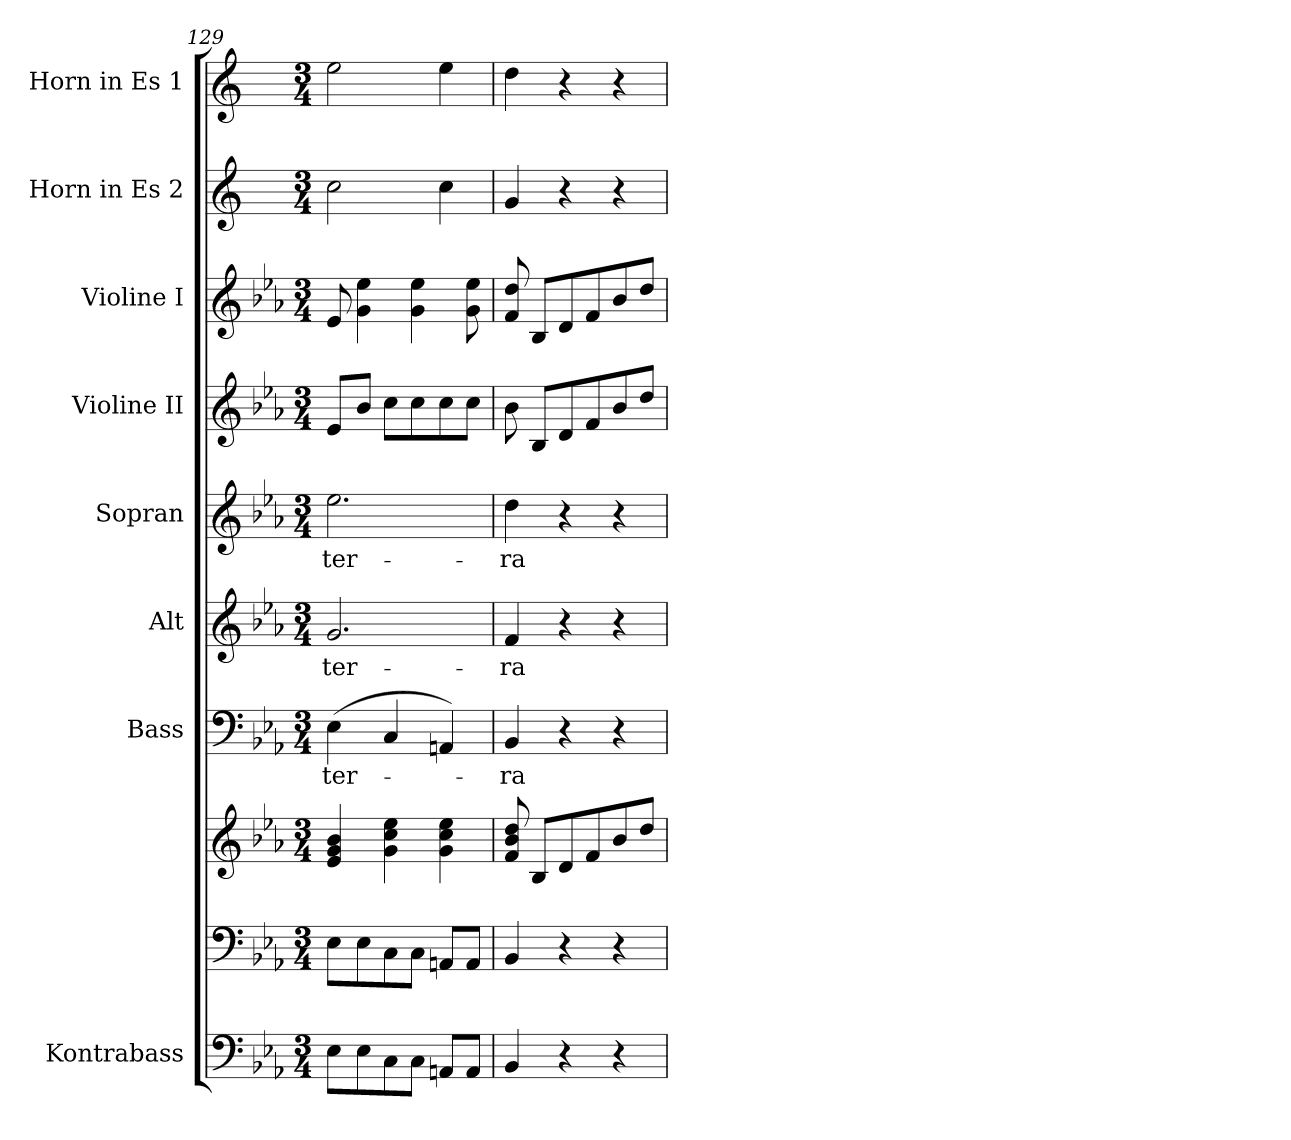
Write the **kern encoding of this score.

**kern	**kern	**kern	**kern	**text	**kern	**text	**kern	**text	**kern	**kern	**kern	**kern
*part9	*part8	*part8	*part7	*part7	*part6	*part6	*part5	*part5	*part4	*part3	*part2	*part1
*staff10	*staff9	*staff8	*staff7	*staff7	*staff6	*staff6	*staff5	*staff5	*staff4	*staff3	*staff2	*staff1
*I"Kontrabass	*	*	*I"Bass	*	*I"Alt	*	*I"Sopran	*	*I"Violine II	*I"Violine I	*I"Horn in Es 2	*I"Horn in Es 1
*I'Kb.	*	*	*I'B.	*	*I'A.	*	*I'S.	*	*I'Vl. II	*I'Vl. I	*	*
!!LO:PB:g=z
*clefF4	*clefF4	*clefG2	*clefF4	*	*clefG2	*	*clefG2	*	*clefG2	*clefG2	*clefG2	*clefG2
*ITrd7c12	*	*	*	*	*	*	*	*	*	*	*ITrd5c9	*ITrd5c9
*k[b-e-a-]	*k[b-e-a-]	*k[b-e-a-]	*k[b-e-a-]	*	*k[b-e-a-]	*	*k[b-e-a-]	*	*k[b-e-a-]	*k[b-e-a-]	*k[b-e-a-]	*k[b-e-a-]
*E-:	*E-:	*E-:	*E-:	*	*E-:	*	*E-:	*	*E-:	*E-:	*E-:	*E-:
*M3/4	*M3/4	*M3/4	*M3/4	*	*M3/4	*	*M3/4	*	*M3/4	*M3/4	*M3/4	*M3/4
=129	=129	=129	=129	=129	=129	=129	=129	=129	=129	=129	=129	=129
!	!	!	!	!LO:LY:b	!	!LO:LY:b	!	!LO:LY:b	!	!	!	!
8EE-\L	8E-\L	4e-/ 4g/ 4b-/	(>4E-\	ter-	2.g/	ter-	2.ee-\	ter-	8e-/L	8e-/	2e-\	2g\
8EE-\	8E-\	.	.	.	.	.	.	.	8b-/J	4g\ 4ee-\	.	.
8CC\	8C\	4g\ 4cc\ 4ee-\	4C/	.	.	.	.	.	8cc\L	.	.	.
8CC\J	8C\J	.	.	.	.	.	.	.	8cc\	4g\ 4ee-\	.	.
8AAAn/L	8AAn/L	4g\ 4cc\ 4ee-\	4AAn/)	.	.	.	.	.	8cc\	.	4e-\	4g\
8AAA/J	8AA/J	.	.	.	.	.	.	.	8cc\J	8g\ 8ee-\	.	.
=130	=130	=130	=130	=130	=130	=130	=130	=130	=130	=130	=130	=130
!	!	!	!	!LO:LY:b	!	!LO:LY:b	!	!LO:LY:b	!	!	!	!
4BBB-/	4BB-/	8f/ 8b-/ 8dd/	4BB-/	-ra	4f/	-ra	4dd\	-ra	8b-\	8f/ 8dd/	4B-/	4f\
.	.	8B-/L	.	.	.	.	.	.	8B-/L	8B-/L	.	.
4r	4r	8d/	4r	.	4r	.	4r	.	8d/	8d/	4r	4r
.	.	8f/	.	.	.	.	.	.	8f/	8f/	.	.
4r	4r	8b-/	4r	.	4r	.	4r	.	8b-/	8b-/	4r	4r
.	.	8dd/J	.	.	.	.	.	.	8dd/J	8dd/J	.	.
=	=	=	=	=	=	=	=	=	=	=	=	=
*-	*-	*-	*-	*-	*-	*-	*-	*-	*-	*-	*-	*-
